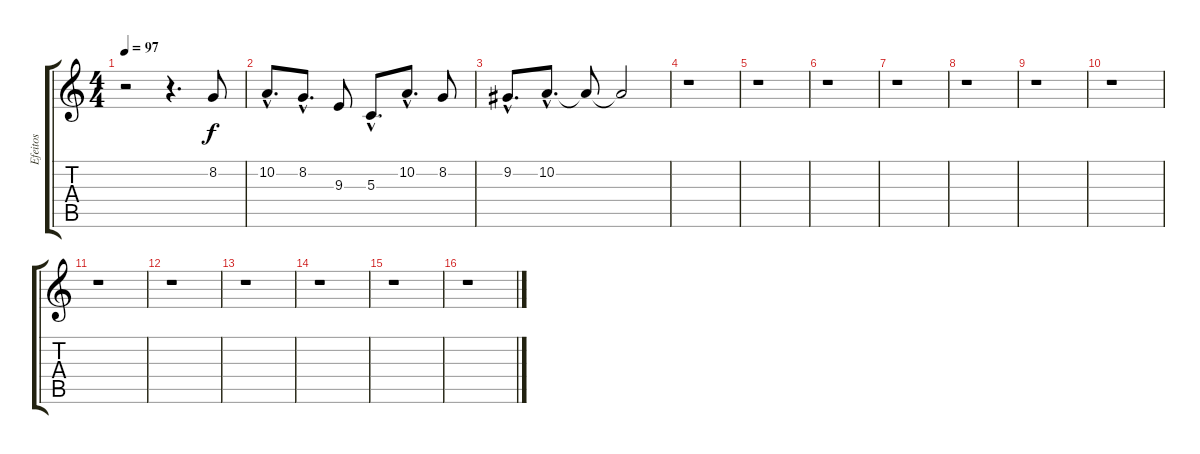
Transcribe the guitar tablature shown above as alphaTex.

\track ("Efeitos" "Efeitos") {instrument pad1newage}
\staff {score tabs}
\tuning (E4 B3 G3 D3 A2 E2) {hide}
\ts (4 4)
\tempo 97
\clef g2
\ks c
r.2{dy f} r.4{d} 8.2.8{instrument pad1newage} |
10.2{hac}.8{d} 8.2{hac}.8{d} 9.3.8 5.3{hac}.8{d} 10.2{hac}.8{d} 8.2.8 |
9.2{hac}.8{d} 10.2{hac}.8{d} 10.2{t}.8 10.2{t}.2 |
r.1 |
r.1 |
r.1 |
r.1 |
r.1 |
r.1 |
r.1 |
r.1 |
r.1 |
r.1 |
r.1 |
r.1 |
r.1
